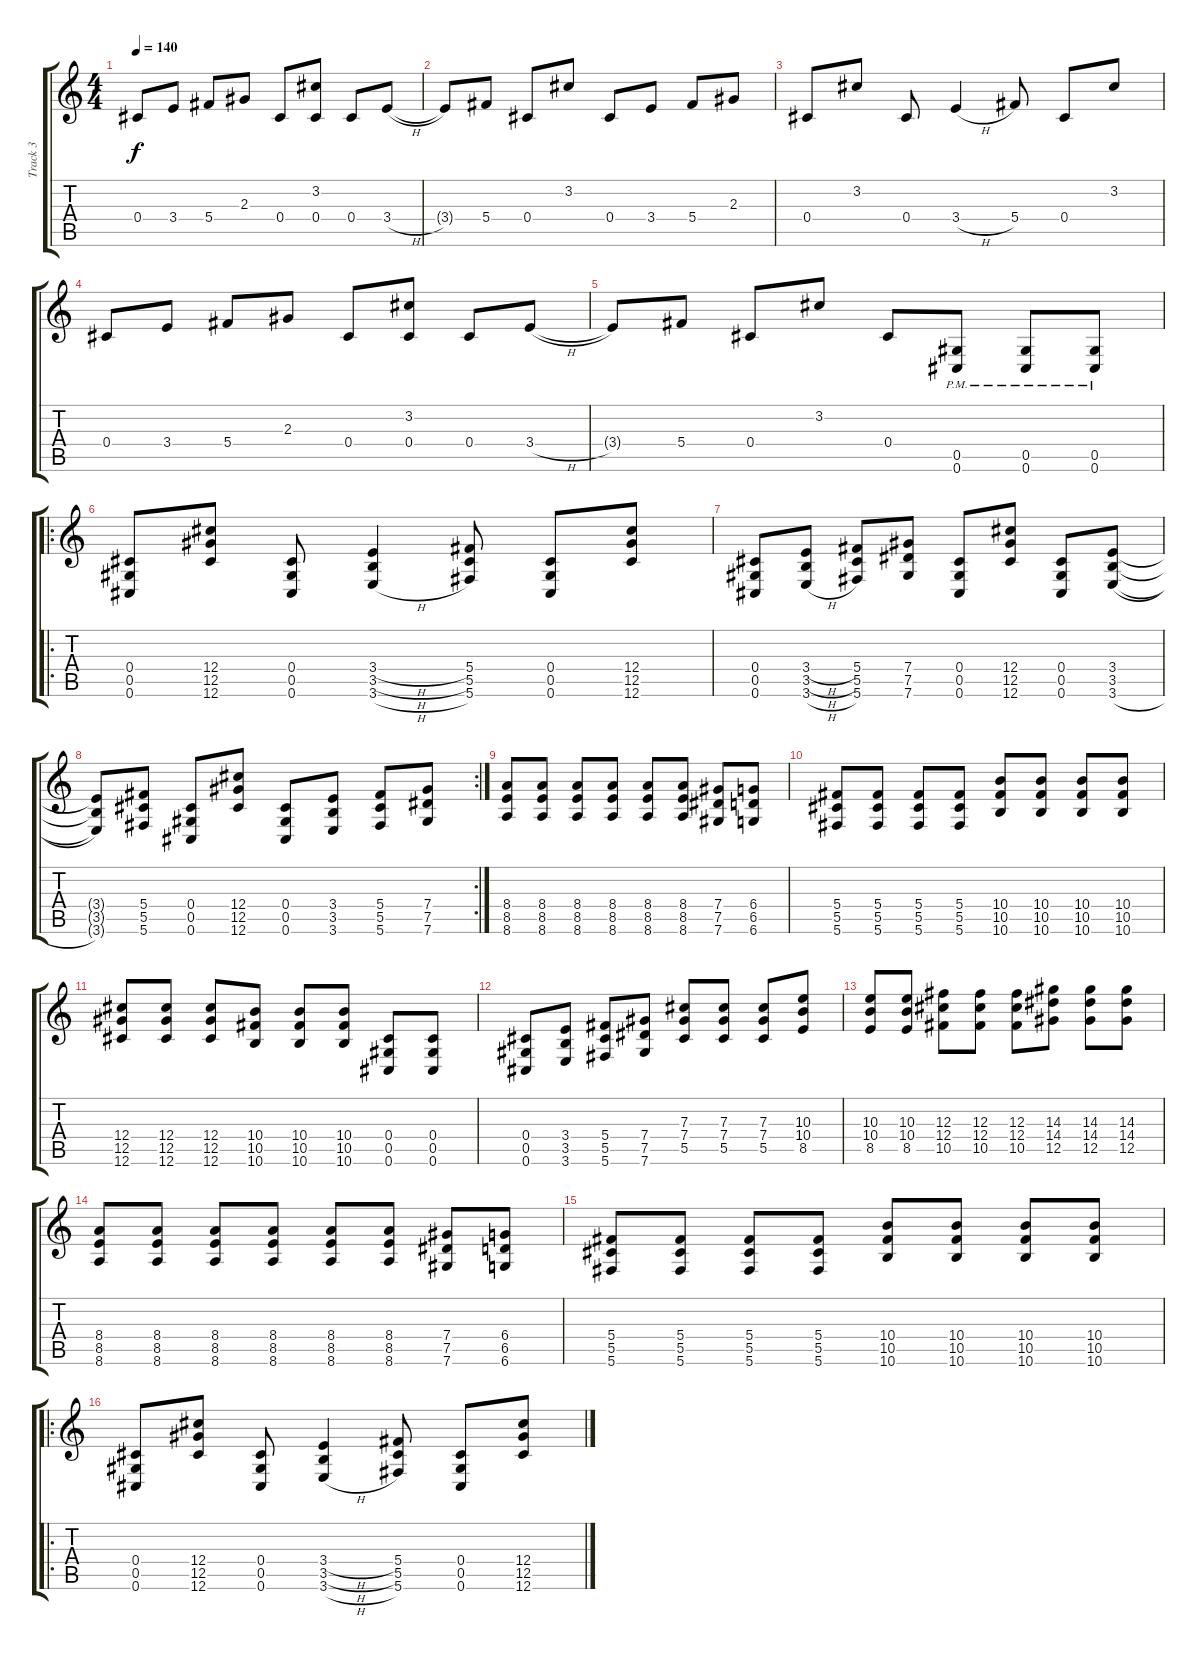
\track ("Track 3" "Track 3") {instrument overdrivenguitar}
\staff {score tabs}
\tuning (Eb4 Bb3 Gb3 Db3 Ab2 Db2) {hide}
\ts (4 4)
\tempo 140
\clef g2
\ks c
0.4.8{dy f} 3.4.8 5.4.8 2.3.8 0.4.8 (3.2 0.4).8 0.4.8 3.4{h}.8 |
3.4{t}.8 5.4.8 0.4.8 3.2.8 0.4.8 3.4.8 5.4.8 2.3.8 |
0.4.8{instrument acousticguitarsteel} 3.2.8 0.4.8 3.4{h}.4 5.4.8 0.4.8 3.2.8 |
0.4.8 3.4.8 5.4.8 2.3.8 0.4.8 (3.2 0.4).8 0.4.8 3.4{h}.8 |
3.4{t}.8 5.4.8 0.4.8 3.2.8 0.4.8 (0.5{pm} 0.6{pm}).8{instrument overdrivenguitar} (0.5{pm} 0.6{pm}).8 (0.5{pm} 0.6{pm}).8 |
\ro
(0.4 0.5 0.6).8 (12.4 12.5 12.6).8 (0.4 0.5 0.6).8 (3.4{h} 3.5{h} 3.6{h}).4 (5.4 5.5 5.6).8 (0.4 0.5 0.6).8 (12.4 12.5 12.6).8 |
(0.4 0.5 0.6).8 (3.4{h} 3.5{h} 3.6{h}).8 (5.4 5.5 5.6).8 (7.4 7.5 7.6).8 (0.4 0.5 0.6).8 (12.4 12.5 12.6).8 (0.4 0.5 0.6).8 (3.4 3.5 3.6{h}).8 |
\rc 2
(3.4{t} 3.5{t} 3.6{t}).8 (5.4 5.5 5.6).8 (0.4 0.5 0.6).8 (12.4 12.5 12.6).8 (0.4 0.5 0.6).8 (3.4 3.5 3.6).8 (5.4 5.5 5.6).8 (7.4 7.5 7.6).8 |
(8.4 8.5 8.6).8 (8.4 8.5 8.6).8 (8.4 8.5 8.6).8 (8.4 8.5 8.6).8 (8.4 8.5 8.6).8 (8.4 8.5 8.6).8 (7.4 7.5 7.6).8 (6.4 6.5 6.6).8 |
(5.4 5.5 5.6).8 (5.4 5.5 5.6).8 (5.4 5.5 5.6).8 (5.4 5.5 5.6).8 (10.4 10.5 10.6).8 (10.4 10.5 10.6).8 (10.4 10.5 10.6).8 (10.4 10.5 10.6).8 |
(12.4 12.5 12.6).8 (12.4 12.5 12.6).8 (12.4 12.5 12.6).8 (10.4 10.5 10.6).8 (10.4 10.5 10.6).8 (10.4 10.5 10.6).8 (0.4 0.5 0.6).8 (0.4 0.5 0.6).8 |
(0.4 0.5 0.6).8 (3.4 3.5 3.6).8 (5.4 5.5 5.6).8 (7.4 7.5 7.6).8 (7.3 7.4 5.5).8 (7.3 7.4 5.5).8 (7.3 7.4 5.5).8 (10.3 10.4 8.5).8 |
(10.3 10.4 8.5).8 (10.3 10.4 8.5).8 (12.3 12.4 10.5).8 (12.3 12.4 10.5).8 (12.3 12.4 10.5).8 (14.3 14.4 12.5).8 (14.3 14.4 12.5).8 (14.3 14.4 12.5).8 |
(8.4 8.5 8.6).8 (8.4 8.5 8.6).8 (8.4 8.5 8.6).8 (8.4 8.5 8.6).8 (8.4 8.5 8.6).8 (8.4 8.5 8.6).8 (7.4 7.5 7.6).8 (6.4 6.5 6.6).8 |
(5.4 5.5 5.6).8 (5.4 5.5 5.6).8 (5.4 5.5 5.6).8 (5.4 5.5 5.6).8 (10.4 10.5 10.6).8 (10.4 10.5 10.6).8 (10.4 10.5 10.6).8 (10.4 10.5 10.6).8 |
\ro
(0.4 0.5 0.6).8 (12.4 12.5 12.6).8 (0.4 0.5 0.6).8 (3.4{h} 3.5{h} 3.6{h}).4 (5.4 5.5 5.6).8 (0.4 0.5 0.6).8 (12.4 12.5 12.6).8
